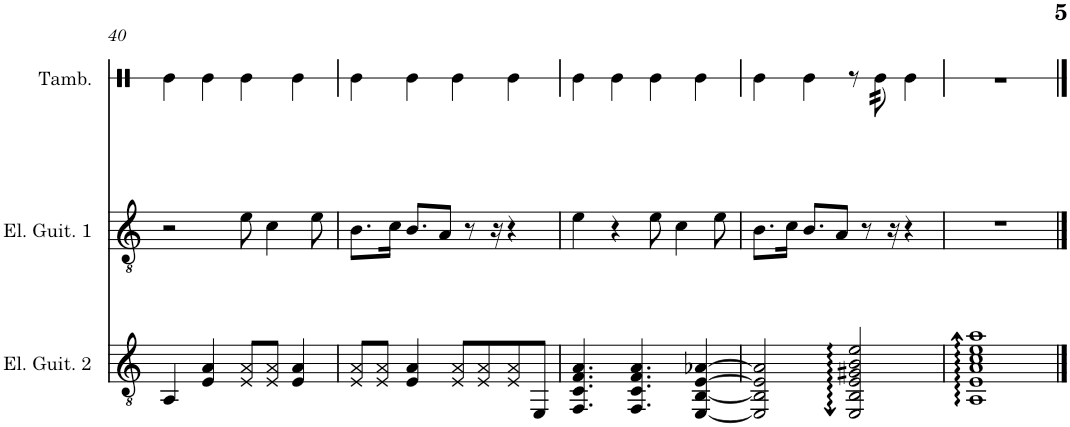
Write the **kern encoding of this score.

**kern	**kern	**kern	**kern
*part4	*part3	*part2	*part1
*staff4	*staff3	*staff2	*staff1
*I"Electric Guitar 2	*I"Electric Guitar 1	*I"Trumpet	*I"Flute
*I'El. Guit. 2	*I'El. Guit. 1	*I'Tpt.	*I'Fl.
!!LO:PB:g=z
*clefGv2	*clefGv2	*clefG2	*clefG2
*	*	*Trd1c2	*
*k[]	*k[]	*k[f#c#]	*k[]
*M4/4	*M4/4	*M4/4	*M4/4
=40	=40	=40	=40
4AA/	2r	1r	1r
4E/ 4A/	.	.	.
8E/ 8A/L	8e\	.	.
8E/ 8A/J	4c\	.	.
4E/ 4A/	.	.	.
.	8e\	.	.
=41	=41	=41	=41
8E/ 8A/L	8.B\L	1r	1r
8E/ 8A/J	.	.	.
.	16c\Jk	.	.
4E/ 4A/	8.B/L	.	.
.	8A/J	.	.
8E/ 8A/L	.	.	.
.	8r	.	.
8E/ 8A/	.	.	.
.	16r	.	.
8E/ 8A/	4r	.	.
8EE/J	.	.	.
=42	=42	=42	=42
4.FF/ 4.C/ 4.F/ 4.A/	4e\	1r	1r
.	4r	.	.
4.FF/ 4.C/ 4.F/ 4.A/	.	.	.
.	8e\	.	.
.	4c\	.	.
[4EE/ [4BB/ [4E/ [4A-X/	.	.	.
.	8e\	.	.
=43	=43	=43	=43
2EE/] 2BB/] 2E/] 2A-/]	8.B\L	1r	1r
.	16c\Jk	.	.
.	8.B/L	.	.
.	8A/J	.	.
2EE/ 2BB/ 2E/ 2G#X/ 2B/ 2e/	.	.	.
.	8r	.	.
.	16r	.	.
.	4r	.	.
=44	=44	=44	=44
1AA 1E 1A 1c 1e 1a	1r	1r	1r
==	==	==	==
*-	*-	*-	*-
